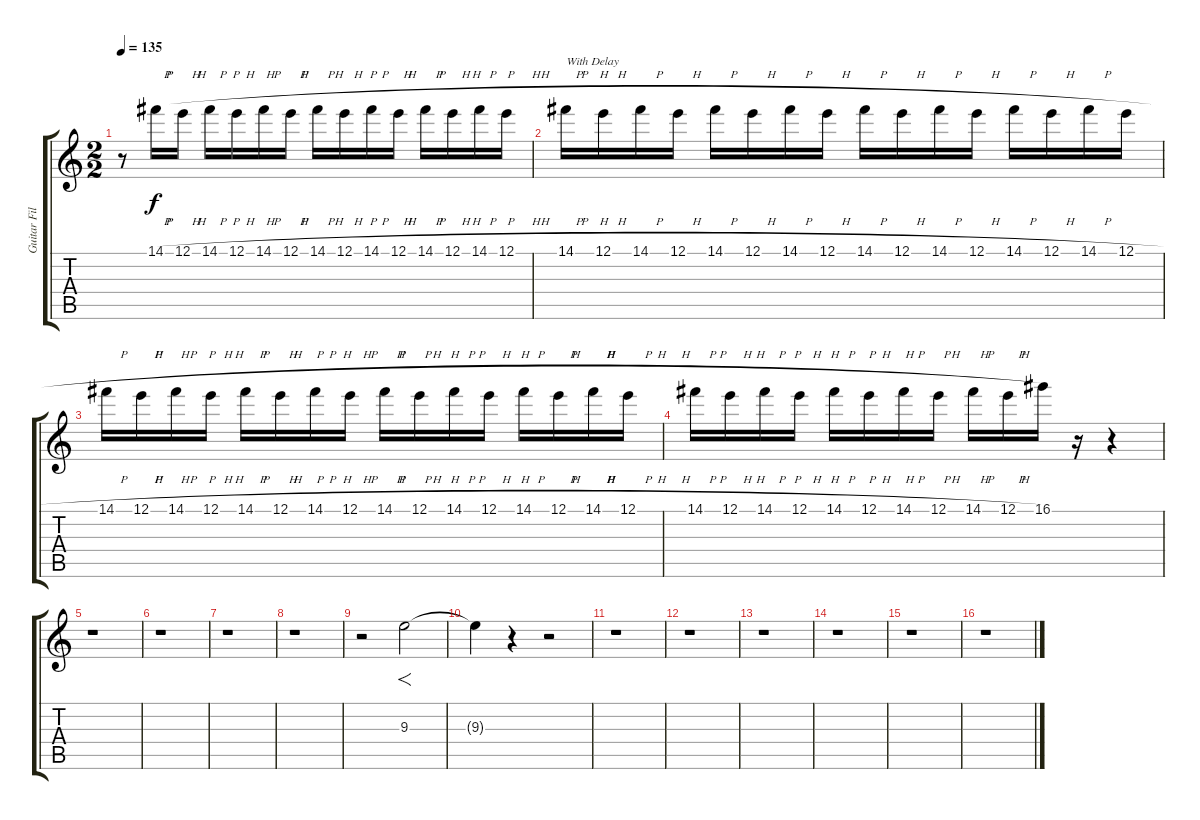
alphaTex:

\track ("Guitar Fills" "Guitar Fil") {instrument distortionguitar}
\staff {score tabs}
\tuning (E4 B3 G3 D3 A2 E2) {hide}
\ts (2 2)
\tempo 135
\clef g2
\ks c
r.8{dy f} 14.1{h}.16 12.1{h}.16 14.1{h}.16 12.1{h}.16 14.1{h}.16 12.1{h}.16 14.1{h}.16 12.1{h}.16 14.1{h}.16 12.1{h}.16 14.1{h}.16 12.1{h}.16 14.1{h}.16 12.1{h}.16 |
14.1{h}.16{txt "With Delay"} 12.1{h}.16 14.1{h}.16 12.1{h}.16 14.1{h}.16 12.1{h}.16 14.1{h}.16 12.1{h}.16 14.1{h}.16 12.1{h}.16 14.1{h}.16 12.1{h}.16 14.1{h}.16 12.1{h}.16 14.1{h}.16 12.1{h}.16 |
14.1{h}.16 12.1{h}.16 14.1{h}.16 12.1{h}.16 14.1{h}.16 12.1{h}.16 14.1{h}.16 12.1{h}.16 14.1{h}.16 12.1{h}.16 14.1{h}.16 12.1{h}.16 14.1{h}.16 12.1{h}.16 14.1{h}.16 12.1{h}.16 |
14.1{h}.16 12.1{h}.16 14.1{h}.16 12.1{h}.16 14.1{h}.16 12.1{h}.16 14.1{h}.16 12.1{h}.16 14.1{h}.16 12.1{h}.16 16.1.16 r.16 r.4 |
r.1 |
r.1 |
r.1 |
r.1 |
r.2 9.3.2{f} |
9.3{t}.4 r.4 r.2 |
r.1 |
r.1 |
r.1 |
r.1 |
r.1 |
r.1
